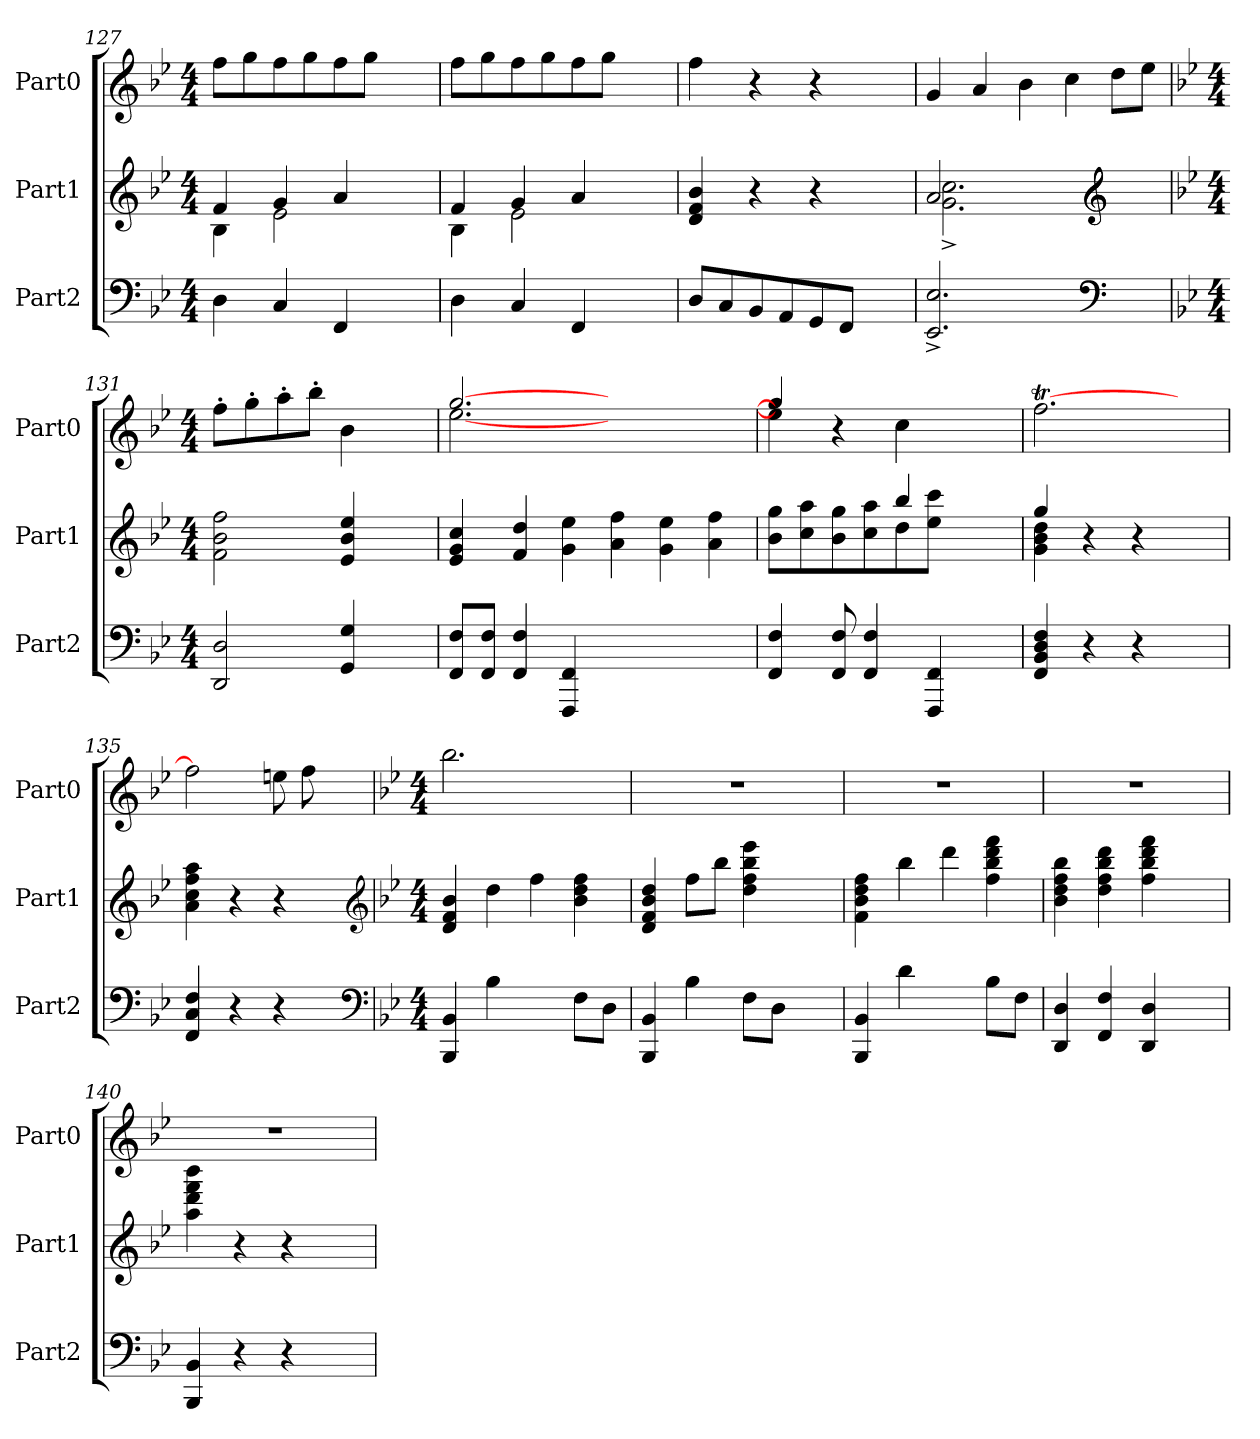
**kern	**kern	**kern
*part3	*part2	*part1
*staff3	*staff2	*staff1
*I"Part2	*I"Part1	*I"Part0
*I'Part2	*I'Part1	*I'Part0
*clefF4	*clefG2	*clefG2
*k[b-e-]	*k[b-e-]	*k[b-e-]
*M4/4	*M4/4	*M4/4
=127	=127	=127
*	*^	*
4D	4f	4B-	8ffL
.	.	.	8gg
4C	4g	2e-	8ff
.	.	.	8gg
4FF	4a	.	8ff
.	.	.	8ggJ
4ryy	4ryy	4ryy	4ryy
=128	=128	=128	=128
4D	4f	4B-	8ffL
.	.	.	8gg
4C	4g	2e-	8ff
.	.	.	8gg
4FF	4a	.	8ff
.	.	.	8ggJ
4ryy	4ryy	4ryy	4ryy
*	*v	*v	*
=129	=129	=129
8DL	4d 4b- 4f	4ff
8C	.	.
8BB-	4r	4r
8AA	.	.
8GG	4r	4r
8FFJ	.	.
4ryy	4ryy	4ryy
=130	=130	=130
*	*^	*
2.E-^< 2.EE-^<	2a	2.g^> 2.cc^>	4g
.	.	.	4a
.	4ryy	.	4b-
4ryy	4ryy	4ryy	4cc
*clefF4	*clefG2	*	*
8ryy	8ryy	8ryy	8ddL
8ryy	8ryy	8ryy	8ee-J
*	*v	*v	*
!!LO:LB:g=z
=131	=131	=131
*k[b-e-]	*k[b-e-]	*k[b-e-]
*M4/4	*M4/4	*M4/4
2D 2DD	2f 2b- 2ff	8ff'>L
.	.	8gg'>
.	.	8aa'>
.	.	8bb-'>J
4G 4GG	4e- 4b- 4ee-	4b-
4ryy	4ryy	4ryy
=132	=132	=132
*	*	*^
8F 8FFL	4e- 4g 4cc	[2.gg	[2.ee-
8F 8FFJ	.	.	.
4F 4FF	4f 4dd	.	.
4FF 4FFF	4g 4ee-	.	.
4ryy	4a 4ff	4ryy	4ryy
2ryy	4g 4ee-	2ryy	2ryy
.	4a 4ff	.	.
=133	=133	=133	=133
*	*^	*	*
4F 4FF	8ryy	8b- 8ggL	4gg]	4ee-]
.	8ryy	8cc 8aa	.	.
8F 8FF	8ryy	8b- 8gg	4r	8ryy
4F 4FF	8ryy	8cc 8aa	.	8ryy
.	4bb-	8dd	8ryy	4cc
4FF 4FFF	.	8ee- 8cccJ	8ryy	.
.	4ryy	4ryy	4ryy	4ryy
8ryy	.	.	.	.
*	*	*	*v	*v
=134	=134	=134	=134
4FF 4BB- 4D 4F	4gg	4dd 4b- 4g	[2.ffT
4r	4r	4ryy	.
4r	4r	4ryy	.
4ryy	4ryy	4ryy	4ryy
*	*v	*v	*
=135	=135	=135
4F 4C 4FF	4a 4cc 4ff 4aa	2ff]
4r	4r	.
4r	4r	8een
.	.	8ff
4ryy	4ryy	4ryy
*clefF4	*clefG2	*
!!LO:LB:g=z
=136	=136	=136
*k[b-e-]	*k[b-e-]	*k[b-e-]
*M4/4	*M4/4	*M4/4
4BB- 4BBB-	4d 4f 4b-	2.bb-
4B-	4dd	.
4ryy	4ff	.
8FL	4ff 4dd 4b-	8ryy
8DJ	.	8ryy
=137	=137	=137
4BB- 4BBB-	4d 4f 4dd 4b-	1r
4B-	8ffL	.
.	8bb-J	.
8FL	4eee- 4bb- 4ff 4dd	.
8DJ	.	.
4ryy	4ryy	.
=138	=138	=138
4BB- 4BBB-	4f 4ff 4dd 4b-	1r
4d	4bb-	.
4ryy	4ddd	.
8B-L	4ff 4fff 4ddd 4bb-	.
8FJ	.	.
=139	=139	=139
4D 4DD	4bb- 4ff 4dd 4b-	1r
4F 4FF	4dd 4ff 4ddd 4bb-	.
4D 4DD	4fff 4ddd 4bb- 4ff	.
4ryy	4ryy	.
=140	=140	=140
4BB- 4BBB-	4bbb- 4fff 4ddd 4aa	1r
4r	4r	.
4r	4r	.
4ryy	4ryy	.
=	=	=
*-	*-	*-
